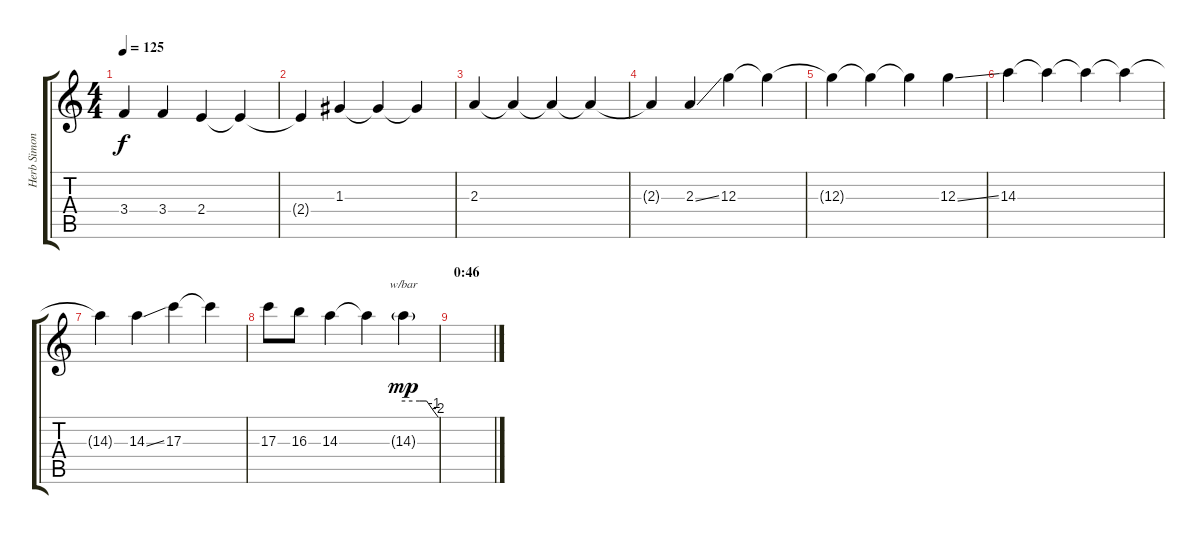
\track ("Herb Simonsen (Guitar)" "Herb Simon") {instrument distortionguitar}
\staff {score tabs}
\tuning (E4 B3 G3 D3 A2 E2) {hide}
\ts (4 4)
\tempo 125
\clef g2
\ks c
3.4{t}.4{dy f} 3.4.4 2.4.4 2.4{t}.4 |
2.4{t}.4 1.3.4 1.3{t}.4 1.3{t}.4 |
2.3.4 2.3{t}.4 2.3{t}.4 2.3{t}.4 |
2.3{t}.4 2.3{ss}.4 12.3.4 12.3{t}.4 |
12.3{t}.4 12.3{t}.4 12.3{t}.4 12.3{ss}.4 |
14.3.4 14.3{t}.4 14.3{t}.4 14.3{t}.4 |
14.3{t}.4 14.3{ss}.4 17.3.4 17.3{t}.4 |
17.3.8 16.3.8 14.3.4 14.3{t}.4 14.3{g}.4{tbe (custom default 0 0 28 0 40 0 53 -4 60 -8) dy mp} |
\section ("" "0:46")
